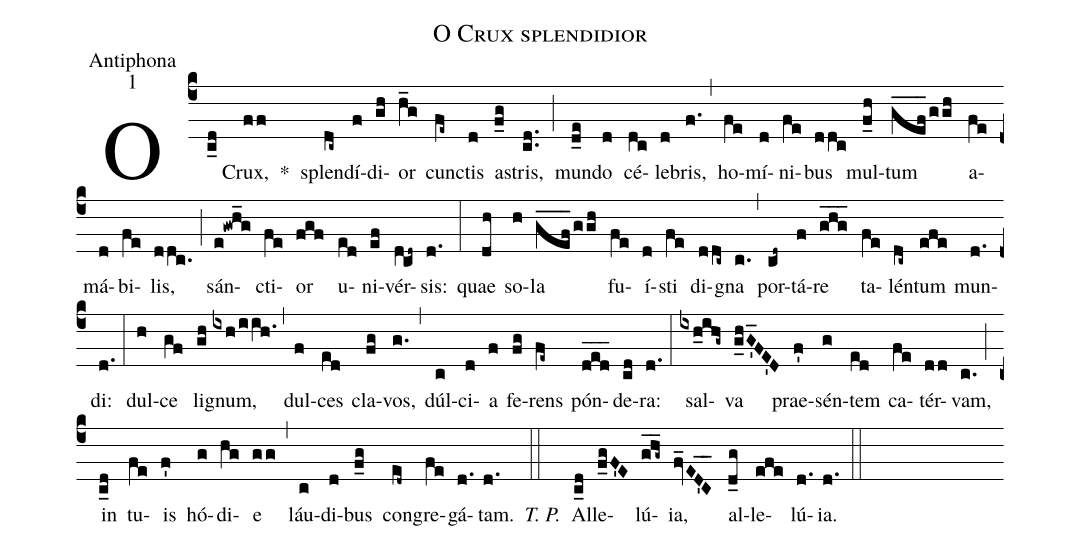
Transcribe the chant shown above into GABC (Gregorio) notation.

name:O Crux splendidior;
office-part:Antiphona;
mode:1;
%%
(c4) O(c_d) Crux,(ff) *() splen(dc~)dí(f)di(gh)or(h_g) cun(fe~)ctis(d) a(f_g)stris,(cd..) (;) mun(d_e)do(d) cé(dc)le(d)bris,(f.) (,) ho(fe)mí(d)ni(fe)bus(ddc) mul(f_h)tum(gef___/ggh) a(fe)má(d)bi(fe)lis,(ddc.) (;) sán(e!gwh_g)cti(fe)or(fgf) u(ed)ni(ef)vér(dV!cd~)sis:(d.) (:) quae(dh) so(h)la(gef___/ggh) fu(fe)í(d)sti(fe) di(ddc~)gna(c.) (,) por(cd~)tá(f)re(ghg___) ta(fe)lén(dc~)tum(efe) mun(d.)di:(d.) (:) dul(h)ce(gf) li(gh)gnum,(ixh/iih.) (,) dul(f)ces(ed) cla(fg)vos,(g.) (,) dúl(c)ci(d)a(f) fe(fg)rens(fe~) pón(ded___)de(cd)ra:(d.) (:) sal(ixh_ihg~)va(g_hG'_FE'D) prae(f')sén(g)tem(ed) ca(fe)tér(dd)vam,(c.) (;) in(c_d) tu(fe)is(f') hó(g)di(hg)e(gg) (,) láu(c)di(d)bus(f_g) con(ed~)gre(fe)gá(d.)tam.(d.) <i>T. P.</i>(::) Al(c_d)le(f_gF'E)lú(g_h_g~)ia,(fv_ED'_C_) al(d_g)le(efe)lú(d.)ia.(d.) (::)
